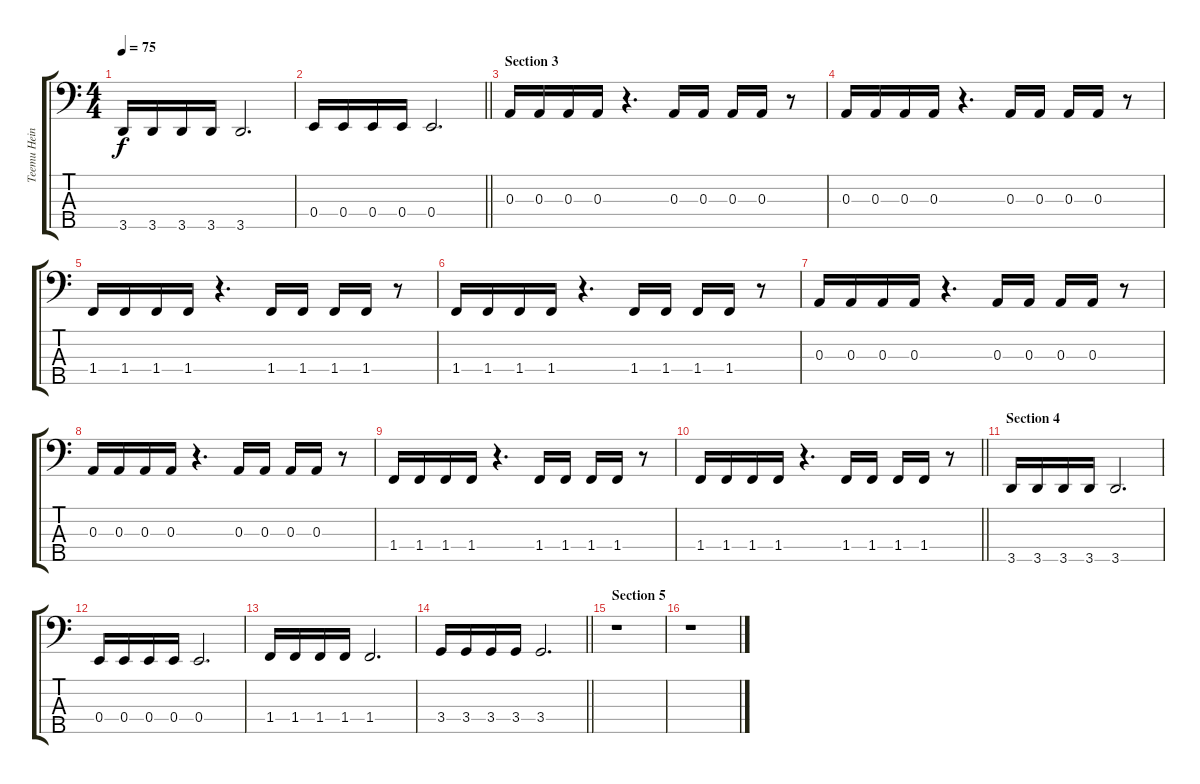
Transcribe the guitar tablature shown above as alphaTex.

\track ("Teemu Heinola (bass)" "Teemu Hein") {instrument electricbasspick}
\staff {score tabs}
\tuning (G2 D2 A1 E1 B0) {hide}
\ts (4 4)
\tempo 75
\clef f4
\ks aminor
3.5.16{dy f} 3.5.16 3.5.16 3.5.16 3.5.2{d} |
\barLineRight lightlight
0.4.16 0.4.16 0.4.16 0.4.16 0.4.2{d} |
\section ("" "Section 3")
0.3.16 0.3.16 0.3.16 0.3.16 r.4{d} 0.3.16 0.3.16 0.3.16 0.3.16 r.8 |
0.3.16 0.3.16 0.3.16 0.3.16 r.4{d} 0.3.16 0.3.16 0.3.16 0.3.16 r.8 |
1.4.16 1.4.16 1.4.16 1.4.16 r.4{d} 1.4.16 1.4.16 1.4.16 1.4.16 r.8 |
1.4.16 1.4.16 1.4.16 1.4.16 r.4{d} 1.4.16 1.4.16 1.4.16 1.4.16 r.8 |
0.3.16 0.3.16 0.3.16 0.3.16 r.4{d} 0.3.16 0.3.16 0.3.16 0.3.16 r.8 |
0.3.16 0.3.16 0.3.16 0.3.16 r.4{d} 0.3.16 0.3.16 0.3.16 0.3.16 r.8 |
1.4.16 1.4.16 1.4.16 1.4.16 r.4{d} 1.4.16 1.4.16 1.4.16 1.4.16 r.8 |
\barLineRight lightlight
1.4.16 1.4.16 1.4.16 1.4.16 r.4{d} 1.4.16 1.4.16 1.4.16 1.4.16 r.8 |
\section ("" "Section 4")
3.5.16 3.5.16 3.5.16 3.5.16 3.5.2{d} |
0.4.16 0.4.16 0.4.16 0.4.16 0.4.2{d} |
1.4.16 1.4.16 1.4.16 1.4.16 1.4.2{d} |
\barLineRight lightlight
3.4.16 3.4.16 3.4.16 3.4.16 3.4.2{d} |
\section ("" "Section 5")
r.1 |
r.1
